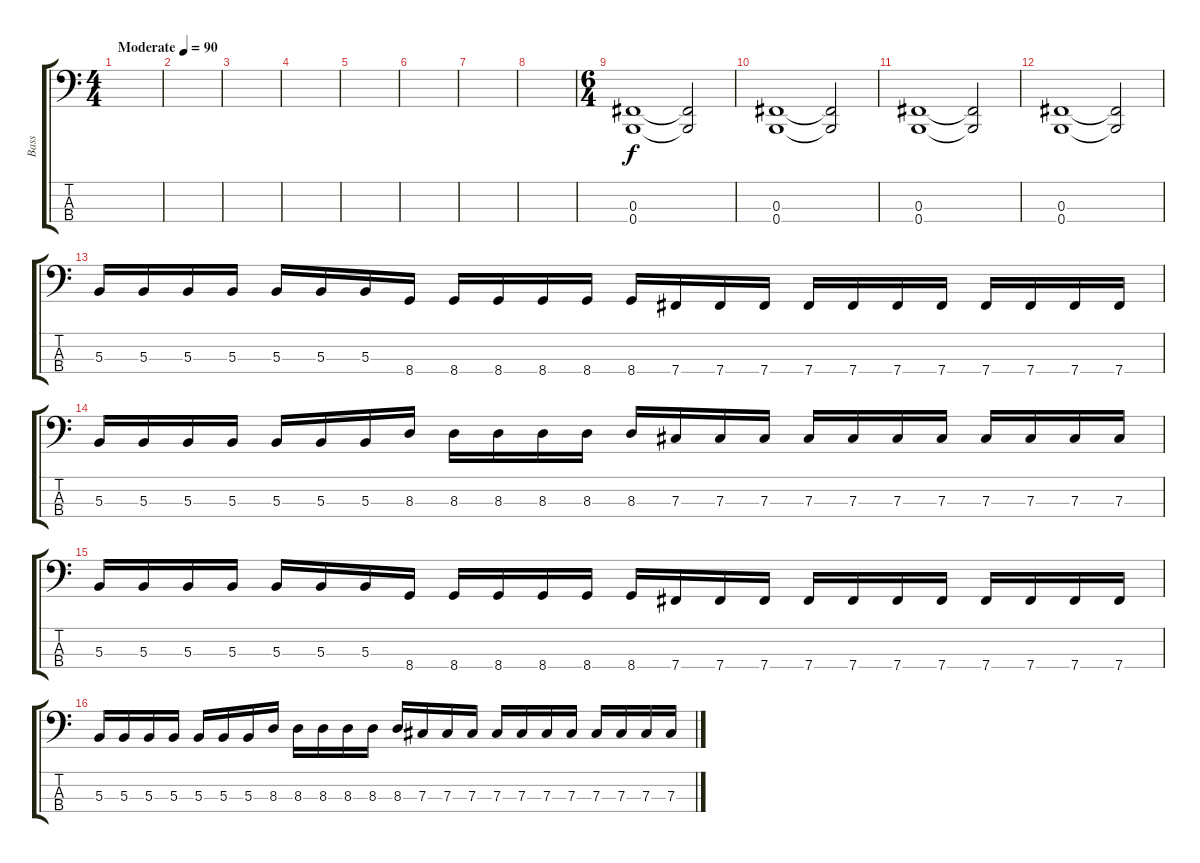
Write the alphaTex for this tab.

\track ("Bass" "Bass") {instrument electricbasspick}
\staff {score tabs}
\tuning (E2 B1 Gb1 B0) {hide}
\ts (4 4)
\tempo (90 "Moderate")
\clef f4
\ks c
|
|
|
|
|
|
|
|
\ts (6 4)
(0.3 0.4).1 (0.3{t} 0.4{t}).2 |
(0.3 0.4).1 (0.3{t} 0.4{t}).2 |
(0.3 0.4).1 (0.3{t} 0.4{t}).2 |
(0.3 0.4).1 (0.3{t} 0.4{t}).2 |
5.3.16 5.3.16 5.3.16 5.3.16 5.3.16 5.3.16 5.3.16 8.4.16 8.4.16 8.4.16 8.4.16 8.4.16 8.4.16 7.4.16 7.4.16 7.4.16 7.4.16 7.4.16 7.4.16 7.4.16 7.4.16 7.4.16 7.4.16 7.4.16 |
5.3.16 5.3.16 5.3.16 5.3.16 5.3.16 5.3.16 5.3.16 8.3.16 8.3.16 8.3.16 8.3.16 8.3.16 8.3.16 7.3.16 7.3.16 7.3.16 7.3.16 7.3.16 7.3.16 7.3.16 7.3.16 7.3.16 7.3.16 7.3.16 |
5.3.16 5.3.16 5.3.16 5.3.16 5.3.16 5.3.16 5.3.16 8.4.16 8.4.16 8.4.16 8.4.16 8.4.16 8.4.16 7.4.16 7.4.16 7.4.16 7.4.16 7.4.16 7.4.16 7.4.16 7.4.16 7.4.16 7.4.16 7.4.16 |
5.3.16 5.3.16 5.3.16 5.3.16 5.3.16 5.3.16 5.3.16 8.3.16 8.3.16 8.3.16 8.3.16 8.3.16 8.3.16 7.3.16 7.3.16 7.3.16 7.3.16 7.3.16 7.3.16 7.3.16 7.3.16 7.3.16 7.3.16 7.3.16
